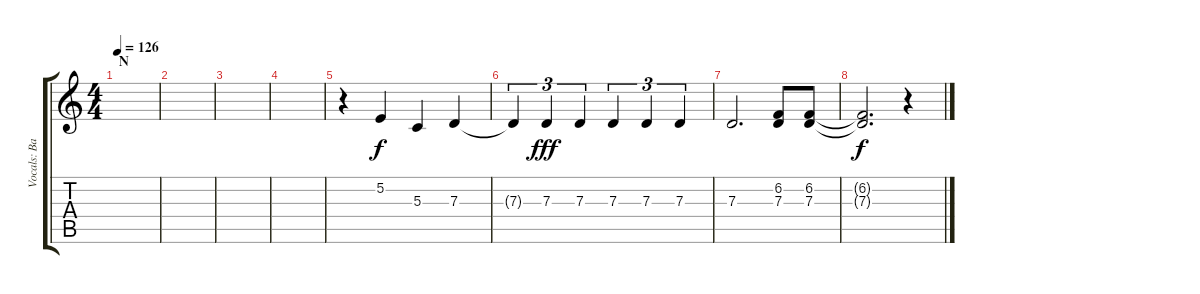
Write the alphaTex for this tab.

\track ("Vocals: Band" "Vocals: Ba") {instrument choiraahs}
\staff {score tabs}
\tuning (E4 B3 G3 D3 A2 E2) {hide}
\ts (4 4)
\section ("" "N")
\tempo 126
\clef g2
\ks c
|
|
|
|
r.4 5.2.4 5.3.4 7.3.4 |
7.3{t}.4{tu (3 2) dy f} 7.3.4{tu (3 2) dy fff} 7.3.4{tu (3 2)} 7.3.4{tu (3 2)} 7.3.4{tu (3 2)} 7.3.4{tu (3 2)} |
7.3.2{d} (6.2 7.3).8 (6.2 7.3).8 |
(6.2{t} 7.3{t}).2{d dy f} r.4
